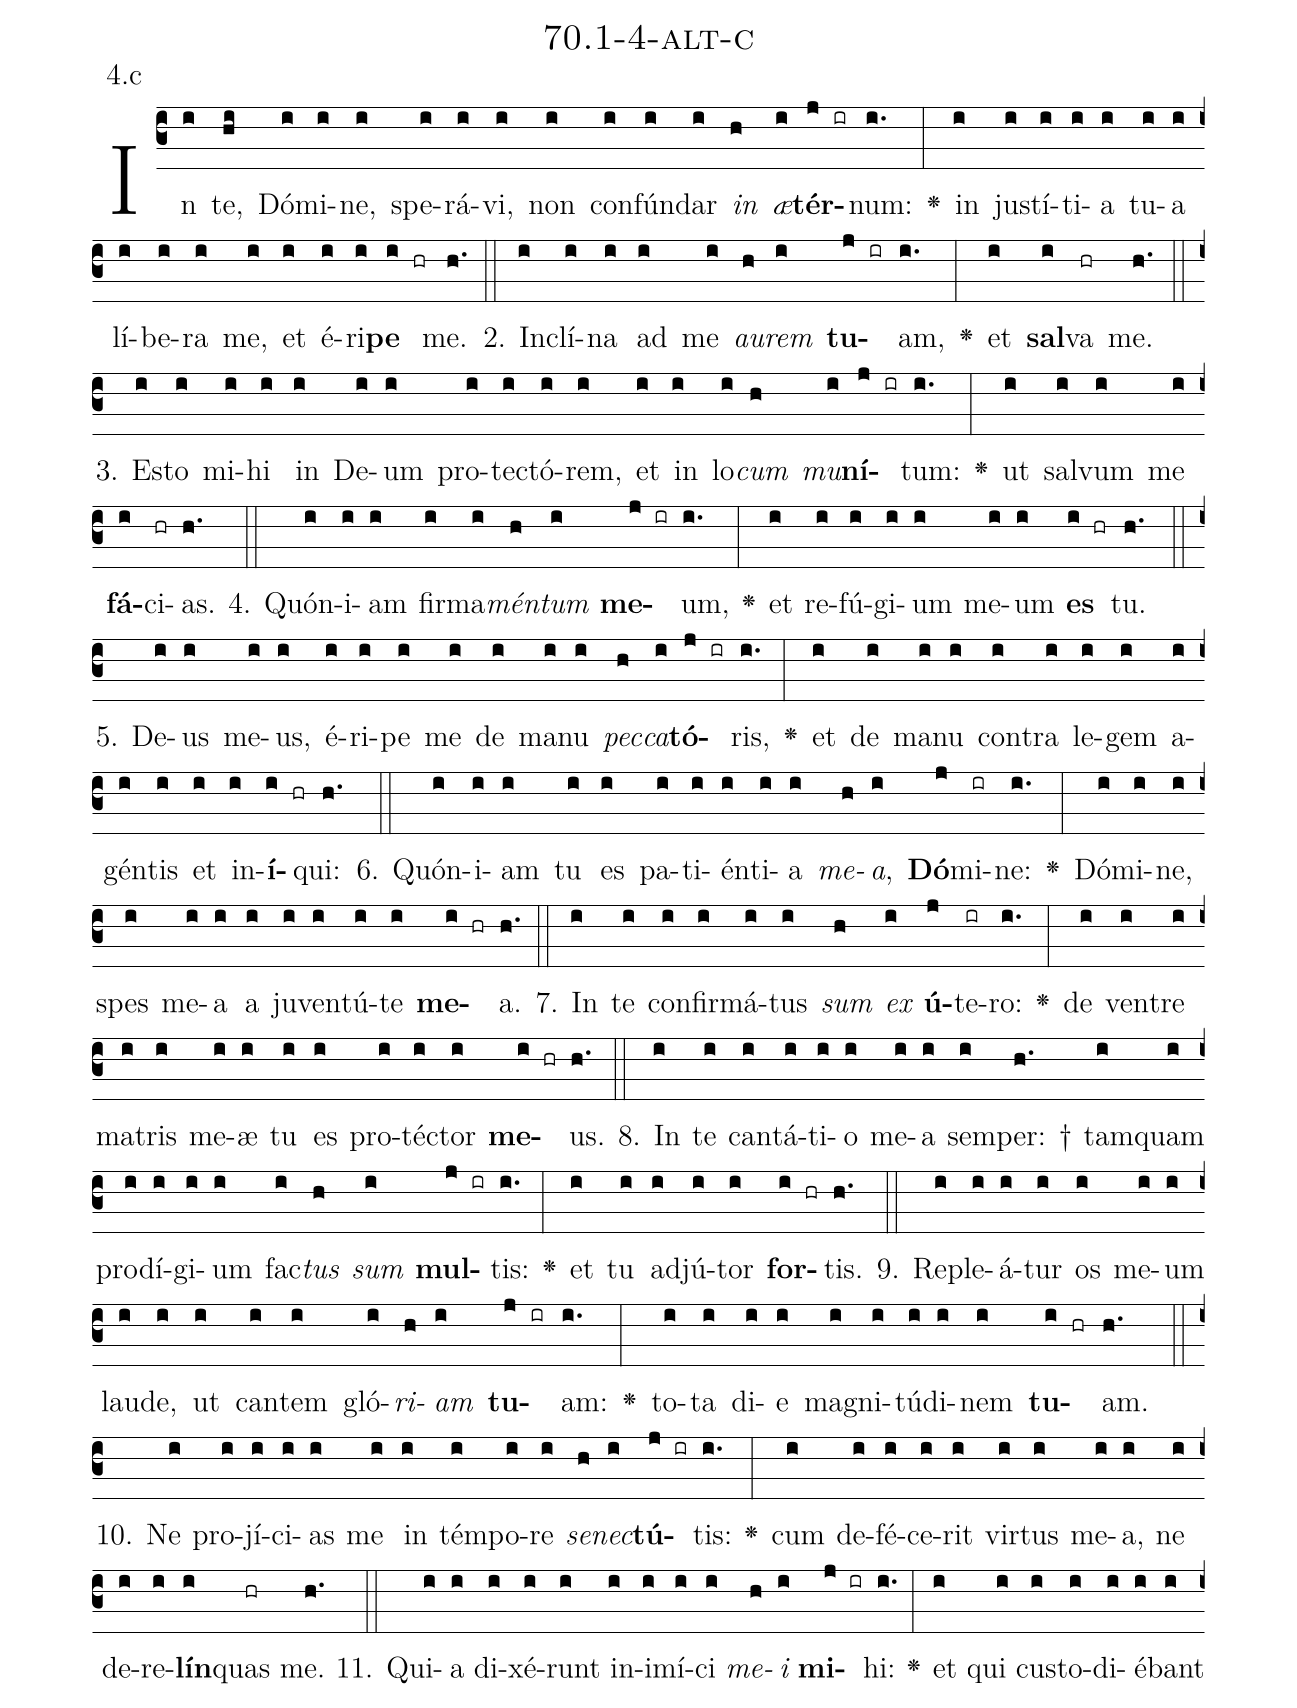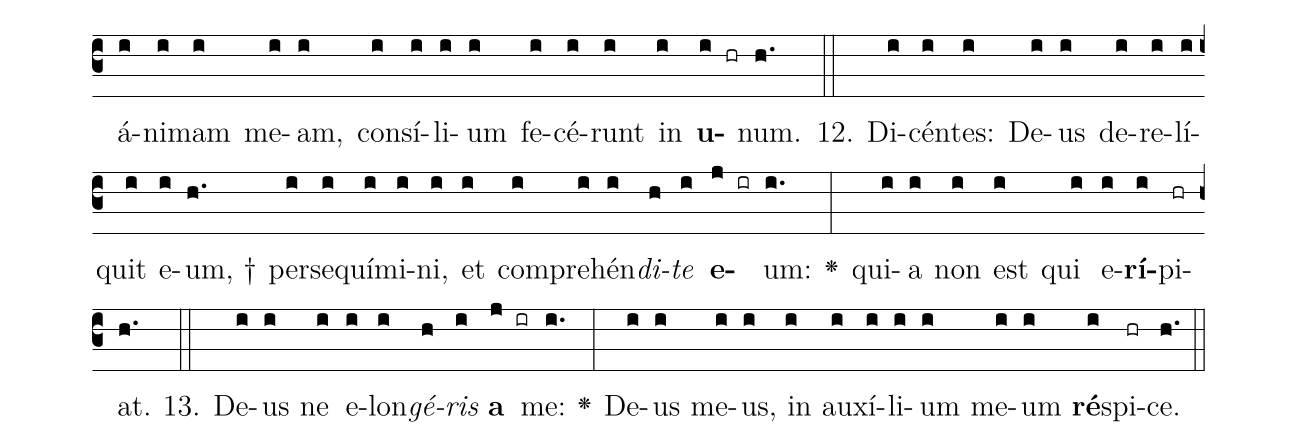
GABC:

name: 70.1-4-alt-c;
annotation: 4.c;
%%
(c3)In(i) te,(hi) Dó(i)mi(i)ne,(i) spe(i)rá(i)vi,(i) non(i) con(i)fún(i)dar(i) <i>in</i>(h) <i>æ</i>(i)<b>tér</b>(j ir)num:(i.) <v>\greheightstar</v>(:) in(i) jus(i)tí(i)ti(i)a(i) tu(i)a(i) lí(i)be(i)ra(i) me,(i) et(i) é(i)ri(i)<b>pe</b>(i hr) me.(h.) (::)
2. In(i)clí(i)na(i) ad(i) me(i) <i>au</i>(h)<i>rem</i>(i) <b>tu</b>(j ir)am,(i.) <v>\greheightstar</v>(:) et(i) <b>sal</b>(i)va(hr) me.(h.) (::)
3. Es(i)to(i) mi(i)hi(i) in(i) De(i)um(i) pro(i)tec(i)tó(i)rem,(i) et(i) in(i) lo(i)<i>cum</i>(h) <i>mu</i>(i)<b>ní</b>(j ir)tum:(i.) <v>\greheightstar</v>(:) ut(i) sal(i)vum(i) me(i) <b>fá</b>(i)ci(hr)as.(h.) (::)
4. Quón(i)i(i)am(i) fir(i)ma(i)<i>mén</i>(h)<i>tum</i>(i) <b>me</b>(j ir)um,(i.) <v>\greheightstar</v>(:) et(i) re(i)fú(i)gi(i)um(i) me(i)um(i) <b>es</b>(i hr) tu.(h.) (::)
5. De(i)us(i) me(i)us,(i) é(i)ri(i)pe(i) me(i) de(i) ma(i)nu(i) <i>pec</i>(h)<i>ca</i>(i)<b>tó</b>(j ir)ris,(i.) <v>\greheightstar</v>(:) et(i) de(i) ma(i)nu(i) con(i)tra(i) le(i)gem(i) a(i)gén(i)tis(i) et(i) in(i)<b>í</b>(i hr)qui:(h.) (::)
6. Quón(i)i(i)am(i) tu(i) es(i) pa(i)ti(i)én(i)ti(i)a(i) <i>me</i>(h)<i>a</i>,(i) <b>Dó</b>(j)mi(ir)ne:(i.) <v>\greheightstar</v>(:) Dó(i)mi(i)ne,(i) spes(i) me(i)a(i) a(i) ju(i)ven(i)tú(i)te(i) <b>me</b>(i hr)a.(h.) (::)
7. In(i) te(i) con(i)fir(i)má(i)tus(i) <i>sum</i>(h) <i>ex</i>(i) <b>ú</b>(j)te(ir)ro:(i.) <v>\greheightstar</v>(:) de(i) ven(i)tre(i) ma(i)tris(i) me(i)æ(i) tu(i) es(i) pro(i)téc(i)tor(i) <b>me</b>(i hr)us.(h.) (::)
8. In(i) te(i) can(i)tá(i)ti(i)o(i) me(i)a(i) sem(i)per: †(h.) tam(i)quam(i) prod(i)í(i)gi(i)um(i) fac(i)<i>tus</i>(h) <i>sum</i>(i) <b>mul</b>(j ir)tis:(i.) <v>\greheightstar</v>(:) et(i) tu(i) ad(i)jú(i)tor(i) <b>for</b>(i hr)tis.(h.) (::)
9. Re(i)ple(i)á(i)tur(i) os(i) me(i)um(i) lau(i)de,(i) ut(i) can(i)tem(i) gló(i)<i>ri</i>(h)<i>am</i>(i) <b>tu</b>(j ir)am:(i.) <v>\greheightstar</v>(:) to(i)ta(i) di(i)e(i) ma(i)gni(i)tú(i)di(i)nem(i) <b>tu</b>(i hr)am.(h.) (::)
10. Ne(i) pro(i)jí(i)ci(i)as(i) me(i) in(i) tém(i)po(i)re(i) <i>se</i>(h)<i>nec</i>(i)<b>tú</b>(j ir)tis:(i.) <v>\greheightstar</v>(:) cum(i) de(i)fé(i)ce(i)rit(i) vir(i)tus(i) me(i)a,(i) ne(i) de(i)re(i)<b>lín</b>(i)quas(hr) me.(h.) (::)
11. Qui(i)a(i) di(i)xé(i)runt(i) in(i)i(i)mí(i)ci(i) <i>me</i>(h)<i>i</i>(i) <b>mi</b>(j ir)hi:(i.) <v>\greheightstar</v>(:) et(i) qui(i) cus(i)to(i)di(i)é(i)bant(i) á(i)ni(i)mam(i) me(i)am,(i) con(i)sí(i)li(i)um(i) fe(i)cé(i)runt(i) in(i) <b>u</b>(i hr)num.(h.) (::)
12. Di(i)cén(i)tes:(i) De(i)us(i) de(i)re(i)lí(i)quit(i) e(i)um, †(h.) per(i)se(i)quí(i)mi(i)ni,(i) et(i) com(i)pre(i)hén(i)<i>di</i>(h)<i>te</i>(i) <b>e</b>(j ir)um:(i.) <v>\greheightstar</v>(:) qui(i)a(i) non(i) est(i) qui(i) e(i)<b>rí</b>(i)pi(hr)at.(h.) (::)
13. De(i)us(i) ne(i) e(i)lon(i)<i>gé</i>(h)<i>ris</i>(i) <b>a</b>(j ir) me:(i.) <v>\greheightstar</v>(:) De(i)us(i) me(i)us,(i) in(i) au(i)xí(i)li(i)um(i) me(i)um(i) <b>ré</b>(i)spi(hr)ce.(h.) (::)
